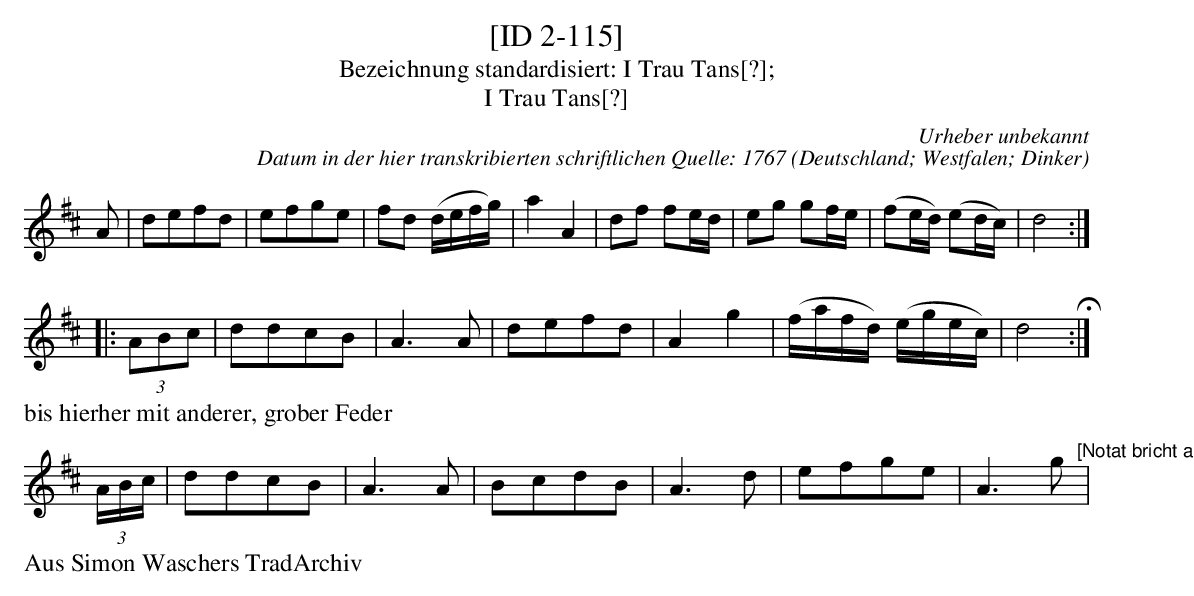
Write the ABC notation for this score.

X:1
T:[ID 2-115]
T:Bezeichnung standardisiert: I Trau Tans[?];
T:I Trau Tans[?]
C:Urheber unbekannt
C:Datum in der hier transkribierten schriftlichen Quelle: 1767
O:Deutschland; Westfalen; Dinker
L:1/16
M:none%2/4
K:D
A2 |\ %auftakt
d2e2f2d2 | e2f2g2e2 | f2d2 (defg) | a4A4 | d2f2 f2ed | e2g2 g2fe | (f2ed) (e2dc) | d8 ::
(3A2B2c2 | d2d2c2B2 | A6 A2 | d2e2f2d2 | A4g4 | (fafd) (egec) | d8 H:|
%%text bis hierher mit anderer, grober Feder
(3ABc | d2d2c2B2 | A6 A2 | B2c2d2B2 | A6 d2 | e2f2g2e2 | A6 g2 "^[Notat bricht ab]"|
